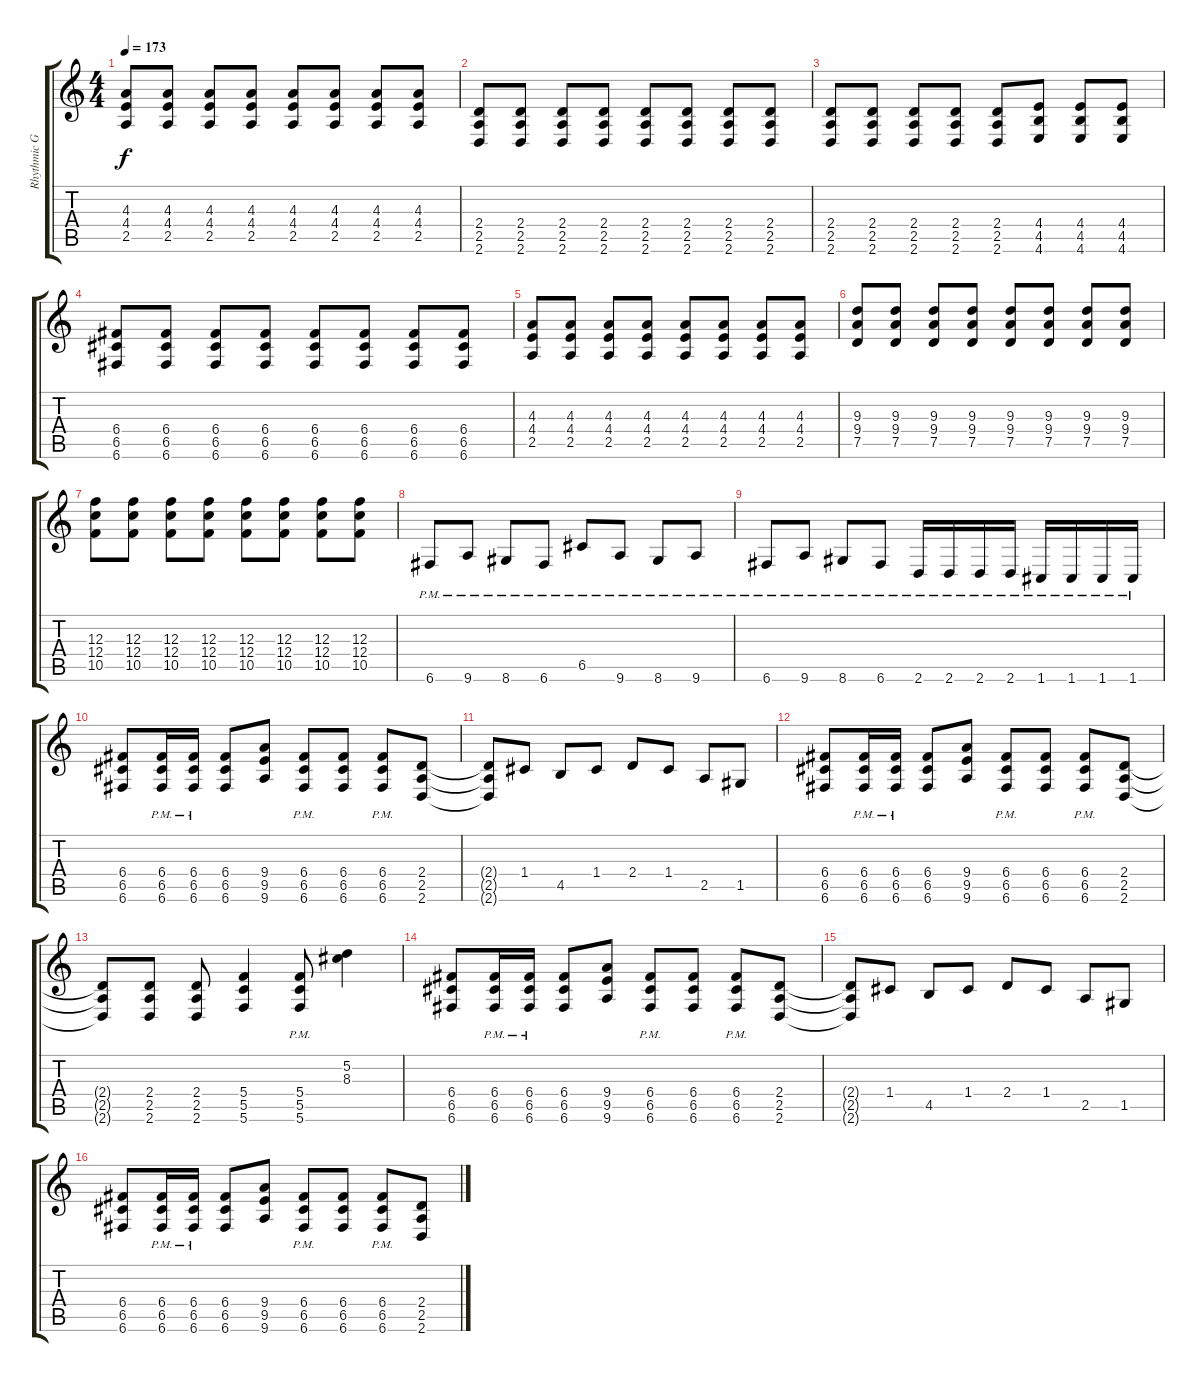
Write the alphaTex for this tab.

\track ("Rhythmic Guitar (Drop C)" "Rhythmic G") {instrument distortionguitar}
\staff {score tabs}
\tuning (D4 A3 F3 C3 G2 C2) {hide}
\ts (4 4)
\tempo 173
\clef g2
\ks c
(4.3 4.4 2.5).8{dy f} (4.3 4.4 2.5).8 (4.3 4.4 2.5).8 (4.3 4.4 2.5).8 (4.3 4.4 2.5).8 (4.3 4.4 2.5).8 (4.3 4.4 2.5).8 (4.3 4.4 2.5).8 |
(2.4 2.5 2.6).8 (2.4 2.5 2.6).8 (2.4 2.5 2.6).8 (2.4 2.5 2.6).8 (2.4 2.5 2.6).8 (2.4 2.5 2.6).8 (2.4 2.5 2.6).8 (2.4 2.5 2.6).8 |
(2.4 2.5 2.6).8 (2.4 2.5 2.6).8 (2.4 2.5 2.6).8 (2.4 2.5 2.6).8 (2.4 2.5 2.6).8 (4.4 4.5 4.6).8 (4.4 4.5 4.6).8 (4.4 4.5 4.6).8 |
(6.4 6.5 6.6).8 (6.4 6.5 6.6).8 (6.4 6.5 6.6).8 (6.4 6.5 6.6).8 (6.4 6.5 6.6).8 (6.4 6.5 6.6).8 (6.4 6.5 6.6).8 (6.4 6.5 6.6).8 |
(4.3 4.4 2.5).8 (4.3 4.4 2.5).8 (4.3 4.4 2.5).8 (4.3 4.4 2.5).8 (4.3 4.4 2.5).8 (4.3 4.4 2.5).8 (4.3 4.4 2.5).8 (4.3 4.4 2.5).8 |
(9.3 9.4 7.5).8 (9.3 9.4 7.5).8 (9.3 9.4 7.5).8 (9.3 9.4 7.5).8 (9.3 9.4 7.5).8 (9.3 9.4 7.5).8 (9.3 9.4 7.5).8 (9.3 9.4 7.5).8 |
(12.3 12.4 10.5).8 (12.3 12.4 10.5).8 (12.3 12.4 10.5).8 (12.3 12.4 10.5).8 (12.3 12.4 10.5).8 (12.3 12.4 10.5).8 (12.3 12.4 10.5).8 (12.3 12.4 10.5).8 |
6.6{pm}.8 9.6{pm}.8 8.6{pm}.8 6.6{pm}.8 6.5{pm}.8 9.6{pm}.8 8.6{pm}.8 9.6{pm}.8 |
6.6{pm}.8 9.6{pm}.8 8.6{pm}.8 6.6{pm}.8 2.6{pm}.16 2.6{pm}.16 2.6{pm}.16 2.6{pm}.16 1.6{pm}.16 1.6{pm}.16 1.6{pm}.16 1.6{pm}.16 |
(6.4 6.5 6.6).8 (6.4{pm} 6.5{pm} 6.6{pm}).16 (6.4{pm} 6.5{pm} 6.6{pm}).16 (6.4 6.5 6.6).8 (9.4 9.5 9.6).8 (6.4{pm} 6.5{pm} 6.6{pm}).8 (6.4 6.5 6.6).8 (6.4{pm} 6.5{pm} 6.6{pm}).8 (2.4 2.5 2.6).8 |
(2.4{t} 2.5{t} 2.6{t}).8 1.4.8 4.5.8 1.4.8 2.4.8 1.4.8 2.5.8 1.5.8 |
(6.4 6.5 6.6).8 (6.4{pm} 6.5{pm} 6.6{pm}).16 (6.4{pm} 6.5{pm} 6.6{pm}).16 (6.4 6.5 6.6).8 (9.4 9.5 9.6).8 (6.4{pm} 6.5{pm} 6.6{pm}).8 (6.4 6.5 6.6).8 (6.4{pm} 6.5{pm} 6.6{pm}).8 (2.4 2.5 2.6).8 |
(2.4{t} 2.5{t} 2.6{t}).8 (2.4 2.5 2.6).8 (2.4 2.5 2.6).8 (5.4 5.5 5.6).4 (5.4{pm} 5.5{pm} 5.6{pm}).8 (5.2 8.3).4 |
(6.4 6.5 6.6).8 (6.4{pm} 6.5{pm} 6.6{pm}).16 (6.4{pm} 6.5{pm} 6.6{pm}).16 (6.4 6.5 6.6).8 (9.4 9.5 9.6).8 (6.4{pm} 6.5{pm} 6.6{pm}).8 (6.4 6.5 6.6).8 (6.4{pm} 6.5{pm} 6.6{pm}).8 (2.4 2.5 2.6).8 |
(2.4{t} 2.5{t} 2.6{t}).8 1.4.8 4.5.8 1.4.8 2.4.8 1.4.8 2.5.8 1.5.8 |
(6.4 6.5 6.6).8 (6.4{pm} 6.5{pm} 6.6{pm}).16 (6.4{pm} 6.5{pm} 6.6{pm}).16 (6.4 6.5 6.6).8 (9.4 9.5 9.6).8 (6.4{pm} 6.5{pm} 6.6{pm}).8 (6.4 6.5 6.6).8 (6.4{pm} 6.5{pm} 6.6{pm}).8 (2.4 2.5 2.6).8
